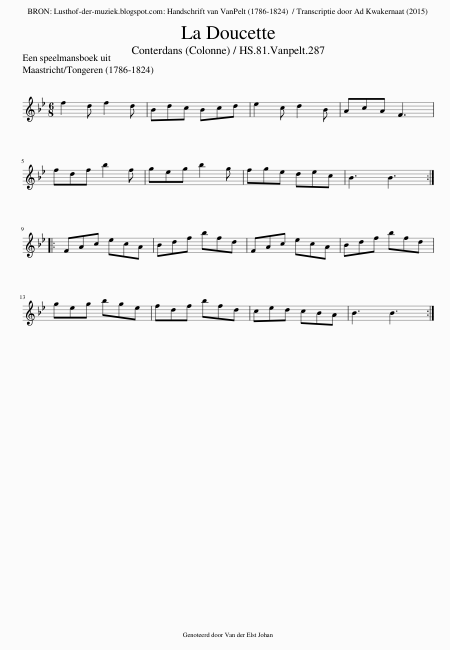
X:1
L:1/8
Q:1/4=180
M:6/8
I:linebreak $
K:Bb
V:1 treble
V:1
 f2 d f2 d | Bdc Bcd | e2 c d2 B | AcA F3 |$ fdf b2 f | %5
 geg b2 g | fge dec | B3 B3 ::$ FAc ecA | Bdf bfd | %10
 FAc ecA | Bdf bfd |$ geg bge | fdf bfd | ced cBA | %15
 B3 B3 :| %16
